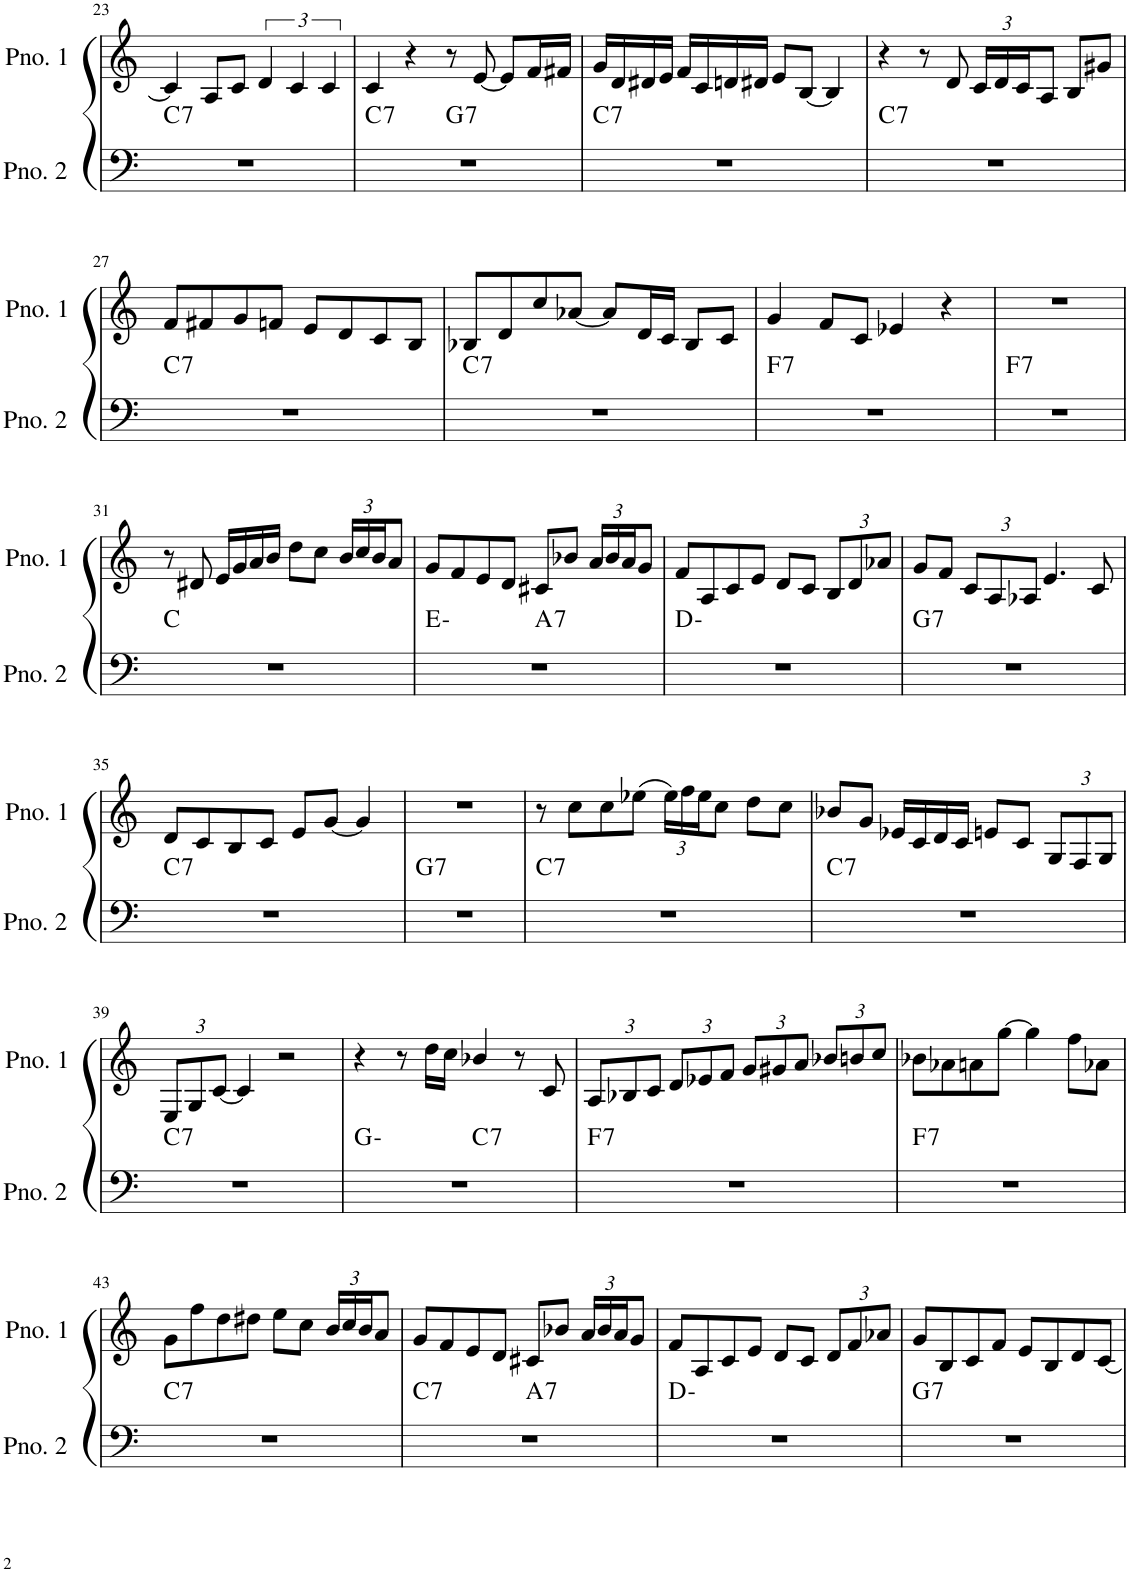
**kern	**harte	**kern
*part2	*part2	*part1
*staff2	*	*staff1
*I"ピアノ 2	*	*I"ピアノ 1
!!LO:PB:g=z
*clefF4	*	*clefG2
*k[]	*	*k[]
*M4/4	*	*M4/4
=23	=23	=23
!	!LO:H:kt=7	!
1r	C:7	4c/]
.	.	8A/L
.	.	8c/J
.	.	6d/
.	.	6c/
.	.	6c/
=24	=24	=24
!	!LO:H:kt=7	!
*^	*	*
1r	2ryy	C:7	4c/
.	.	.	4r
!	!	!LO:H:kt=7	!
.	2ryy	G:7	8r
.	.	.	[8e/
.	.	.	8e/L]
.	.	.	16f/L
.	.	.	16f#X/JJ
=25	=25	=25	=25
!	!	!LO:H:kt=7	!
*v	*v	*	*
1r	C:7	16g/LL
.	.	16d/
.	.	16d#X/
.	.	16e/JJ
.	.	16f/LL
.	.	16c/
.	.	16dn/
.	.	16d#X/JJ
.	.	8e/L
.	.	[8B/J
.	.	4B/]
=26	=26	=26
!	!LO:H:kt=7	!
1r	C:7	4r
.	.	8r
.	.	8d/
*	*	*Xbrackettup
.	.	24c/LL
.	.	24d/
.	.	24c/J
.	.	8A/J
.	.	8B/L
.	.	8g#X/J
!!LO:LB:g=z
=27	=27	=27
!	!LO:H:kt=7	!
1r	C:7	8f/L
.	.	8f#X/
.	.	8g/
.	.	8fn/J
.	.	8e/L
.	.	8d/
.	.	8c/
.	.	8B/J
=28	=28	=28
!	!LO:H:kt=7	!
1r	C:7	8B-X/L
.	.	8d/
.	.	8cc/
.	.	[8a-X/J
.	.	8a-/L]
.	.	16d/L
.	.	16c/JJ
.	.	8B-/L
.	.	8c/J
=29	=29	=29
!	!LO:H:kt=7	!
1r	F:7	4g/
.	.	8f/L
.	.	8c/J
.	.	4e-X/
.	.	4r
=30	=30	=30
!	!LO:H:kt=7	!
1r	F:7	1r
!!LO:LB:g=z
=31	=31	=31
1r	C:maj	8r
.	.	8d#X/
.	.	16e/LL
.	.	16g/
.	.	16a/
.	.	16b/JJ
.	.	8dd\L
.	.	8cc\J
.	.	24b/LL
.	.	24cc/
.	.	24b/J
.	.	8a/J
=32	=32	=32
*^	*	*
1r	2ryy	E:min	8g/L
.	.	.	8f/
.	.	.	8e/
.	.	.	8d/J
!	!	!LO:H:kt=7	!
.	2ryy	A:7	8c#X/L
.	.	.	8b-X/J
.	.	.	24a/LL
.	.	.	24b-/
.	.	.	24a/J
.	.	.	8g/J
*v	*v	*	*
=33	=33	=33
1r	D:min	8f/L
.	.	8A/
.	.	8c/
.	.	8e/J
.	.	8d/L
.	.	8c/J
.	.	12B/L
.	.	12d/
.	.	12a-X/J
=34	=34	=34
!	!LO:H:kt=7	!
1r	G:7	8g/L
.	.	8f/J
.	.	12c/L
.	.	12A/
.	.	12A-X/J
.	.	4.e/
.	.	8c/
!!LO:LB:g=z
=35	=35	=35
!	!LO:H:kt=7	!
1r	C:7	8d/L
.	.	8c/
.	.	8B/
.	.	8c/J
.	.	8e/L
.	.	[8g/J
.	.	4g/]
=36	=36	=36
!	!LO:H:kt=7	!
1r	G:7	1r
=37	=37	=37
!	!LO:H:kt=7	!
1r	C:7	8r
.	.	8cc\L
.	.	8cc\
.	.	(8ee-X\J
.	.	24ee-\LL)
.	.	24ff\
.	.	24ee-\J
.	.	8cc\J
.	.	8dd\L
.	.	8cc\J
=38	=38	=38
!	!LO:H:kt=7	!
1r	C:7	8b-X/L
.	.	8g/J
.	.	16e-X/LL
.	.	16c/
.	.	16d/
.	.	16c/JJ
.	.	8en/L
.	.	8c/J
.	.	12G/L
.	.	12F/
.	.	12G/J
!!LO:LB:g=z
=39	=39	=39
!	!LO:H:kt=7	!
1r	C:7	12E/L
.	.	12G/
.	.	[12c/J
.	.	4c/]
.	.	2r
=40	=40	=40
*^	*	*
1r	2ryy	G:min	4r
.	.	.	8r
.	.	.	16dd\LL
.	.	.	16cc\JJ
!	!	!LO:H:kt=7	!
.	2ryy	C:7	4b-X/
.	.	.	8r
.	.	.	8c/
=41	=41	=41	=41
!	!	!LO:H:kt=7	!
*v	*v	*	*
1r	F:7	12A/L
.	.	12B-X/
.	.	12c/J
.	.	12d/L
.	.	12e-X/
.	.	12f/J
.	.	12g/L
.	.	12g#X/
.	.	12a/J
.	.	12b-X/L
.	.	12bn/
.	.	12cc/J
=42	=42	=42
!	!LO:H:kt=7	!
1r	F:7	8b-X\L
.	.	8a-X\
.	.	8an\
.	.	[8gg\J
.	.	4gg\]
.	.	8ff\L
.	.	8a-X\J
!!LO:LB:g=z
=43	=43	=43
!	!LO:H:kt=7	!
1r	C:7	8g\L
.	.	8ff\
.	.	8dd\
.	.	8dd#X\J
.	.	8ee\L
.	.	8cc\J
.	.	24b/LL
.	.	24cc/
.	.	24b/J
.	.	8a/J
=44	=44	=44
!	!LO:H:kt=7	!
*^	*	*
1r	2ryy	C:7	8g/L
.	.	.	8f/
.	.	.	8e/
.	.	.	8d/J
!	!	!LO:H:kt=7	!
.	2ryy	A:7	8c#X/L
.	.	.	8b-X/J
.	.	.	24a/LL
.	.	.	24b-/
.	.	.	24a/J
.	.	.	8g/J
*v	*v	*	*
=45	=45	=45
1r	D:min	8f/L
.	.	8A/
.	.	8c/
.	.	8e/J
.	.	8d/L
.	.	8c/J
.	.	12d/L
.	.	12f/
.	.	12a-X/J
=46	=46	=46
!	!LO:H:kt=7	!
1r	G:7	8g/L
.	.	8B/
.	.	8c/
.	.	8f/J
.	.	8e/L
.	.	8B/
.	.	8d/
.	.	[8c/J
=	=	=
*-	*-	*-
